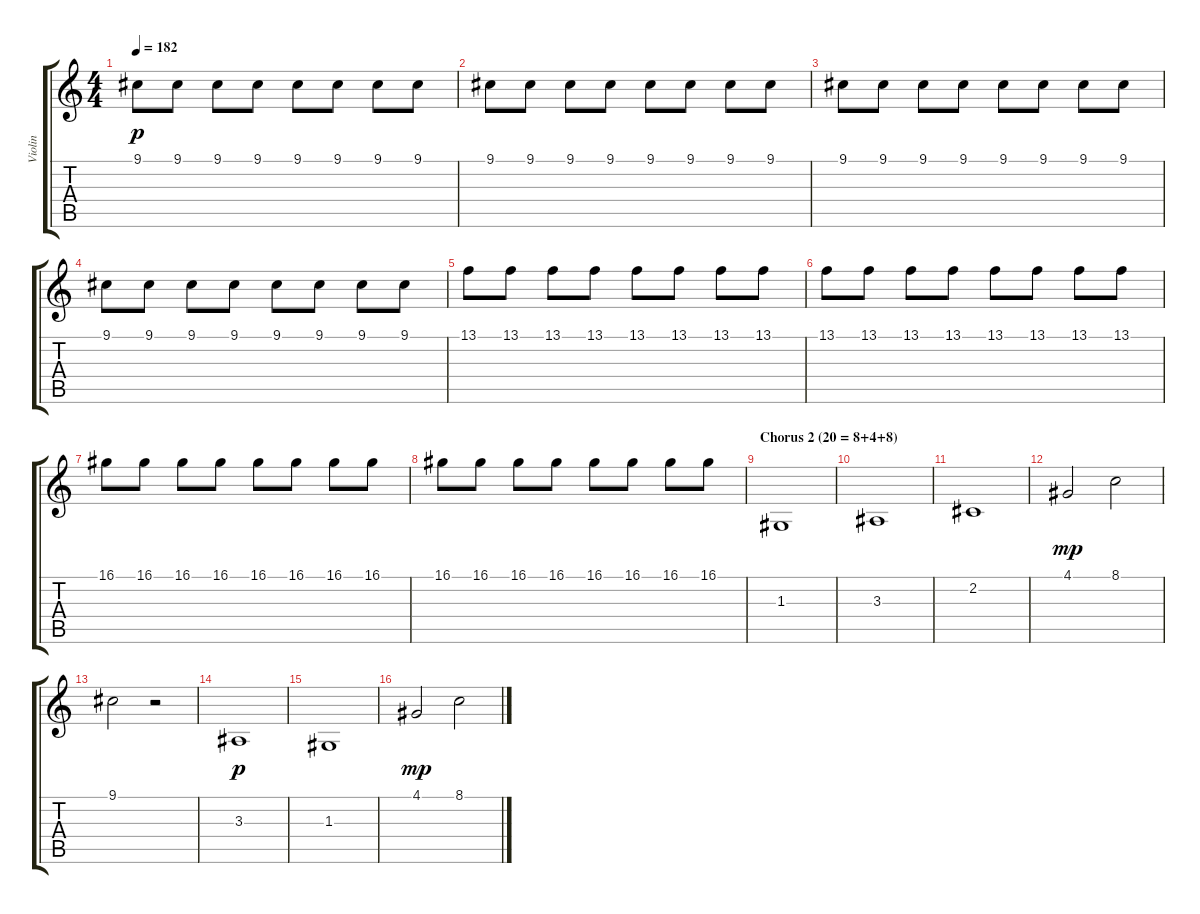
\track ("Violin" "Violin") {instrument violin}
\staff {score tabs}
\tuning (E4 B3 G3 D3 A2 E2) {hide}
\ts (4 4)
\tempo 182
\clef g2
\ks c
9.1.8{dy p} 9.1.8 9.1.8 9.1.8 9.1.8 9.1.8 9.1.8 9.1.8 |
9.1.8 9.1.8 9.1.8 9.1.8 9.1.8 9.1.8 9.1.8 9.1.8 |
9.1.8 9.1.8 9.1.8 9.1.8 9.1.8 9.1.8 9.1.8 9.1.8 |
9.1.8 9.1.8 9.1.8 9.1.8 9.1.8 9.1.8 9.1.8 9.1.8 |
13.1.8 13.1.8 13.1.8 13.1.8 13.1.8 13.1.8 13.1.8 13.1.8 |
13.1.8 13.1.8 13.1.8 13.1.8 13.1.8 13.1.8 13.1.8 13.1.8 |
16.1.8 16.1.8 16.1.8 16.1.8 16.1.8 16.1.8 16.1.8 16.1.8 |
16.1.8 16.1.8 16.1.8 16.1.8 16.1.8 16.1.8 16.1.8 16.1.8 |
\section ("" "Chorus 2 (20 = 8+4+8)")
1.3.1 |
3.3.1 |
2.2.1 |
4.1.2{dy mp} 8.1.2 |
9.1.2 r.2 |
3.3.1{dy p} |
1.3.1 |
4.1.2{dy mp} 8.1.2
